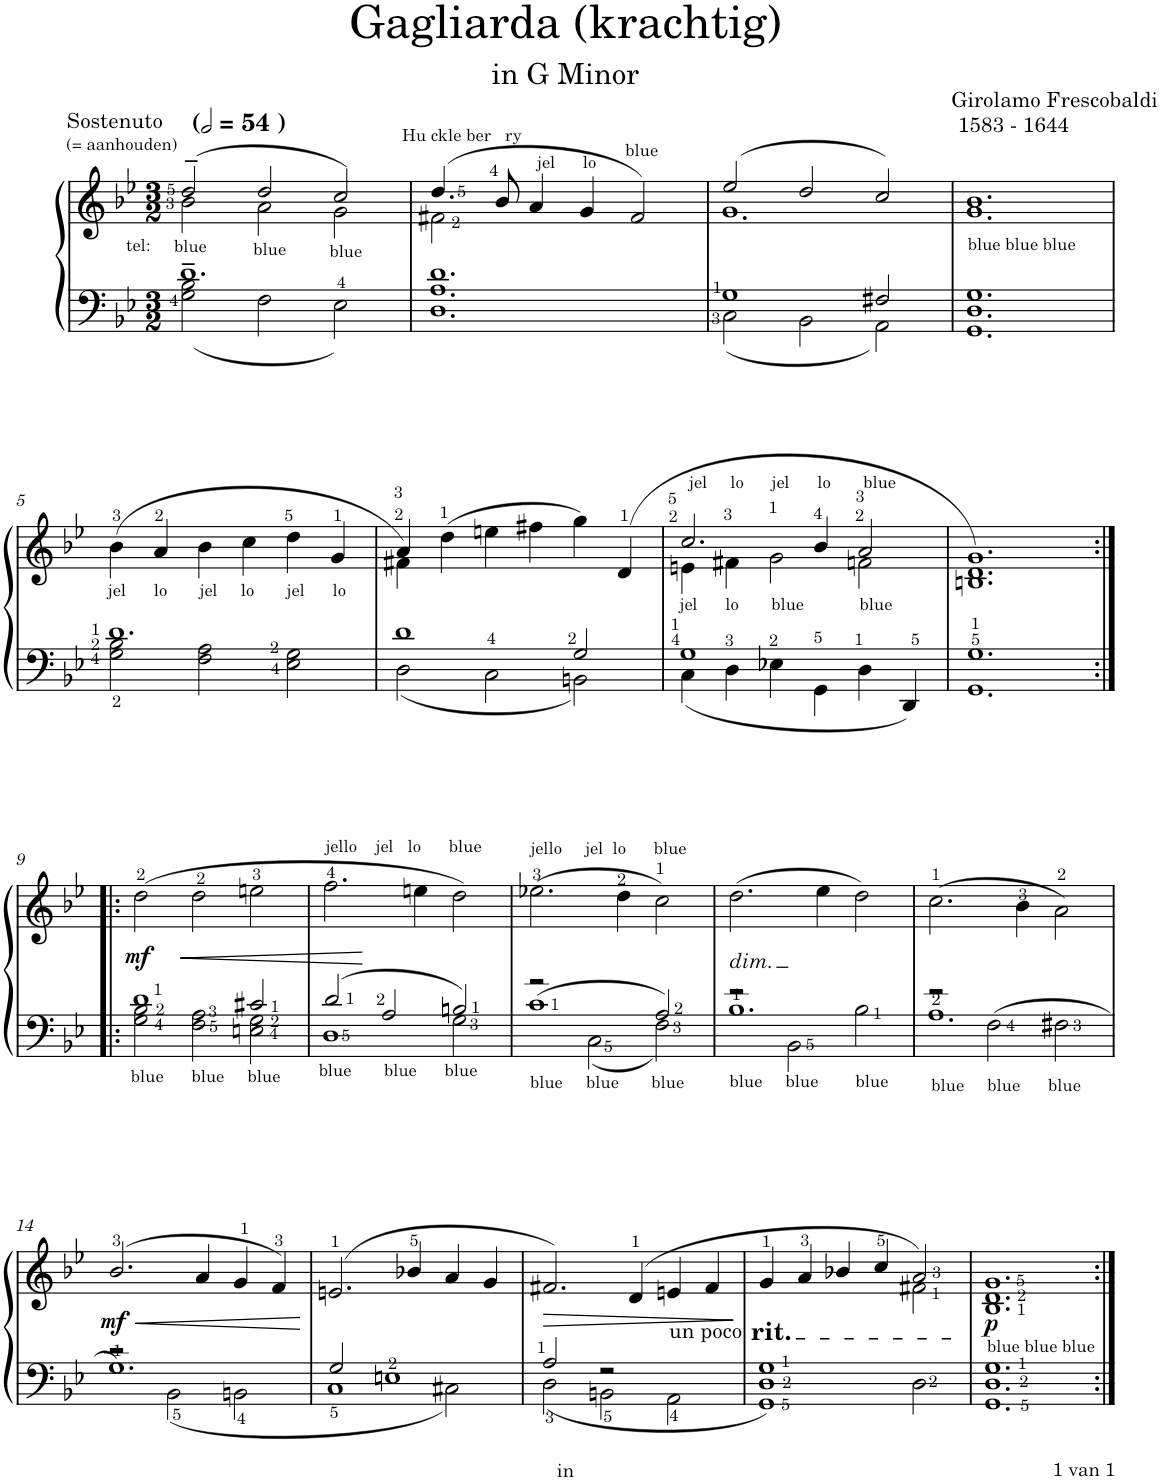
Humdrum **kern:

**kern	**kern	**dynam
*part1	*part1	*part1
*staff2	*staff1	*staff1/2
*I"Piano	*	*
*I'Pno.	*	*
*clefF4	*clefG2	*
*k[b-e-]	*k[b-e-]	*
*M3/2	*M3/2	*
*MM108	*MM108	*
=1	=1	=1
*^	*^	*
!	!	!LO:TX:a:t=Sostenuto	!	!
!	!	!LO:TX:a:B:t=(	!	!
!	!	!LO:TX:a:B:t=)	!	!
!	!	!LO:TX:a:t=(= aanhouden)	!	!
!	!	!LO:TX:b:t=tel&colon;	!	!
!	!	!LO:TX:b:t=blue	!	!
1.d~	2G\ 2B-\	(2dd~/	2b-\	.
!	!	!LO:TX:b:t=blue	!	!
.	2F\	2dd/)	2a\	.
!	!	!LO:TX:b:t=blue	!	!
.	2E-\	2cc/	2g\	.
=2	=2	=2	=2	=2
!	!	!LO:TX:a:t=Hu ckle ber   ry	!	!
1.d	1.D 1.A	2f#X\	(>4.dd/	.
.	.	.	8b-/)	.
!	!	!LO:TX:a:t=jel      lo	!	!
.	.	2ryy	4a/	.
.	.	.	4g/	.
!	!	!LO:TX:a:t=blue	!	!
.	.	2ryy	2f#/	.
=3	=3	=3	=3	=3
1G	2C\	(2ee-/	1.g	.
.	2BB-\	2dd/)	.	.
2F#X/	2AA\	2cc/	.	.
=4	=4	=4	=4	=4
!	!	!LO:TX:b:t=blue blue blue	!	!
1.G	1.GG 1.D	1.b-	1.g	.
!!LO:LB:g=z
=5	=5	=5	=5	=5
!	!	!LO:TX:b:t=jel      lo       jel     lo       jel      lo	!	!
*	*	*v	*v	*
1.d	2G\ 2B-\	(4b-\	.
.	.	4a/	.
.	2F\ 2A\	4b-\	.
.	.	4cc\	.
.	2E-\ 2G\	4dd\	.
.	.	4g/	.
=6	=6	=6	=6
*	*	*^	*
1d	2D\	4a/)	4f#X\	.
.	.	(4dd\	4ryy	.
.	2C\	4een\	2ryy	.
.	.	4ff#X\	.	.
2G/	2BBn\	4gg\)	2ryy	.
.	.	(4d/	.	.
=7	=7	=7	=7	=7
!	!	!LO:TX:a:t=jel     lo      jel      lo       blue	!	!
!	!	!LO:TX:b:t=jel      lo       blue            blue	!	!
1G	4C\	2.cc/	4en\	.
.	4D\	.	4f#X\	.
.	4E-X\	.	2g\	.
.	4GG\	4b-/	.	.
2ryy	4D\	2a/	2fn\	.
.	4DD/	.	.	.
=8	=8	=8	=8	=8
1.G	1.GG	1.g)	1.Bn 1.d	.
!!LO:LB:g=z
=9:|!|:	=9:|!|:	=9:|!|:	=9:|!|:	=9:|!|:
!LO:TX:b:t=blue      blue     blue	!	!	!	!
!	!	!	!	!LO:HP:b
!	!	!	!	!LO:DY:n=1:b
*	*	*v	*v	*
1d	2G\ 2B-\	(2dd\	< mf
.	2F\ 2A\	2dd\	.
2c#X/	2En\ 2G\	2een\	.
=10	=10	=10	=10
!	!	!LO:TX:a:t=jello    jel   lo      blue	!
!LO:TX:b:t=blue       blue      blue	!	!	!
1D	2d/	2.ff\	.
.	2A/	.	.
.	.	4een\	[
2G\	2Bn/	2dd\)	.
=11	=11	=11	=11
!	!	!LO:TX:a:t=jello     jel  lo      blue	!
!LO:TX:b:t=blue     blue       blue	!	!	!
2r	1c	(2.ee-X\	.
2C\	.	.	.
.	.	4dd\	.
2F\	2A/	2cc\)	.
=12	=12	=12	=12
!	!	!LO:TX:b:i:t=dim.	!
!LO:TX:b:t=blue     blue        blue	!	!	!
2r	1.B-	(2.dd\	.
2BB-\	.	.	.
.	.	4ee-\	.
2B-\	.	2dd\)	.
=13	=13	=13	=13
!LO:TX:b:t=blue     blue      blue	!	!	!
2r	1.A	(2.cc\	.
2F\	.	.	.
.	.	4b-\	.
2F#X\	.	2a\)	.
!!LO:LB:g=z
=14	=14	=14	=14
!	!	!	!LO:HP:b
!	!	!	!LO:DY:n=1:b
2r	1.G	(>2.b-/	< mf
2BB-\	.	.	.
.	.	4a/	.
2BBn\	.	4g/	.
.	.	4f/)	.
*v	*v	*	*
.	.	[
=15	=15	=15
*^	*	*
1C	2G/	(>2.en/	.
.	1En	.	.
.	.	4b-X/	.
2C#X\	.	4a/	.
.	.	4g/	.
=16	=16	=16	=16
!	!	!	!LO:HP:b
2D\	2A/	2.f#X/)	>
2r	2BBn\	.	.
.	.	(>4d/	.
!	!	!LO:TX:b:t=un poco	!
2AA\	2ryy	4en/	.
.	.	4f#/	.
*v	*v	*	*
.	.	]
=17	=17	=17
*^	*^	*
!	!	!LO:TX:b:t=rit.	!	!
1GG	1D 1G	4g/	1ryy	.
.	.	4a/	.	.
.	.	4b-X/	.	.
.	.	4cc/	.	.
2D\	2ryy	2a/)	2f#X\	.
=18	=18	=18	=18	=18
!	!	!LO:TX:b:t=blue blue blue	!	!
!	!	!	!	!LO:DY:b
1.G	1.GG 1.D	1.g	1.B- 1.d	p
*v	*v	*	*	*
*	*v	*v	*
=:|!	=:|!	=:|!
*-	*-	*-
